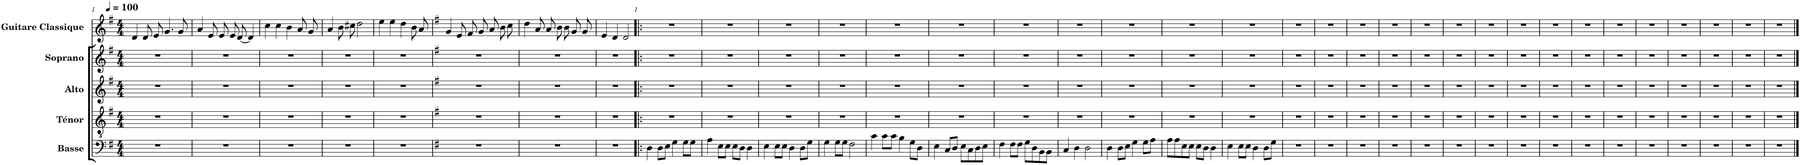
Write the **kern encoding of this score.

**kern	**kern	**kern	**kern	**kern
*part5	*part4	*part3	*part2	*part1
*staff5	*staff4	*staff3	*staff2	*staff1
*I"Basse	*I"Ténor	*I"Alto	*I"Soprano	*I"Guitare Classique
*I'B.	*I'T.	*I'A.	*I'S.	*I'Guit.
*clefF4	*clefGv2	*clefG2	*clefG2	*clefG2
*k[f#]	*k[f#]	*k[f#]	*k[f#]	*k[f#]
*M4/4	*M4/4	*M4/4	*M4/4	*M4/4
*MM100	*MM100	*MM100	*MM100	*MM100
=1	=1	=1	=1	=1
1r	1r	1r	1r	4d/
.	.	.	.	8d/L
.	.	.	.	8e/J
.	.	.	.	4.g/
.	.	.	.	8g/
=2	=2	=2	=2	=2
1r	1r	1r	1r	4a/
.	.	.	.	8e/L
.	.	.	.	8e/J
.	.	.	.	8e/L
.	.	.	.	[8d/J
.	.	.	.	4d/]
=3	=3	=3	=3	=3
1r	1r	1r	1r	4cc\
.	.	.	.	4cc\
.	.	.	.	4b\
.	.	.	.	8a/L
.	.	.	.	8g/J
=4	=4	=4	=4	=4
1r	1r	1r	1r	4a/
.	.	.	.	8b\L
.	.	.	.	8cc#X\J
.	.	.	.	2dd\
=5	=5	=5	=5	=5
1r	1r	1r	1r	4ee\
.	.	.	.	4ee\
.	.	.	.	4dd\
.	.	.	.	8b/L
.	.	.	.	8a/J
=6	=6	=6	=6	=6
*k[f#]	*k[f#]	*k[f#]	*k[f#]	*k[f#]
1r	1r	1r	1r	4g/
.	.	.	.	8e/L
.	.	.	.	8f#/J
.	.	.	.	8g/L
.	.	.	.	8a/J
.	.	.	.	8b\L
.	.	.	.	8cc\J
=7	=7	=7	=7	=7
1r	1r	1r	1r	4dd\
.	.	.	.	8a/L
.	.	.	.	8a/J
.	.	.	.	8b\L
.	.	.	.	8b\J
.	.	.	.	8g/L
.	.	.	.	8g/J
=8	=8	=8	=8	=8
1r	1r	1r	1r	4e/
.	.	.	.	4d/
.	.	.	.	2d/
=1!|:	=1!|:	=1!|:	=1!|:	=1!|:
4D\	1r	1r	1r	1r
8D\L	.	.	.	.
8E\J	.	.	.	.
4G\	.	.	.	.
8G\L	.	.	.	.
8G\J	.	.	.	.
=2	=2	=2	=2	=2
4A\	1r	1r	1r	1r
8E\L	.	.	.	.
8E\J	.	.	.	.
8E\L	.	.	.	.
8D\J	.	.	.	.
4D\	.	.	.	.
=3	=3	=3	=3	=3
4E\	1r	1r	1r	1r
8E\L	.	.	.	.
8E\J	.	.	.	.
4D\	.	.	.	.
8D\L	.	.	.	.
8G\J	.	.	.	.
=4	=4	=4	=4	=4
4G\	1r	1r	1r	1r
8G\L	.	.	.	.
8G\J	.	.	.	.
2F#\	.	.	.	.
=5	=5	=5	=5	=5
4c\	1r	1r	1r	1r
8c\L	.	.	.	.
8c\J	.	.	.	.
4B\	.	.	.	.
8G\L	.	.	.	.
8D\J	.	.	.	.
=6	=6	=6	=6	=6
4E\	1r	1r	1r	1r
8C/L	.	.	.	.
8D/J	.	.	.	.
8E\L	.	.	.	.
8C\	.	.	.	.
8D\	.	.	.	.
8E\J	.	.	.	.
=7	=7	=7	=7	=7
4F#\	1r	1r	1r	1r
8F#\L	.	.	.	.
8F#\J	.	.	.	.
8G\L	.	.	.	.
8D\	.	.	.	.
8BB\	.	.	.	.
8BB\J	.	.	.	.
=8	=8	=8	=8	=8
4C/	1r	1r	1r	1r
4D\	.	.	.	.
2D\	.	.	.	.
=9	=9	=9	=9	=9
4D\	1r	1r	1r	1r
8D\L	.	.	.	.
8E\J	.	.	.	.
4G\	.	.	.	.
8G\L	.	.	.	.
8A\J	.	.	.	.
=10	=10	=10	=10	=10
8A\L	1r	1r	1r	1r
8A\	.	.	.	.
8E\	.	.	.	.
8E\J	.	.	.	.
8E\L	.	.	.	.
8D\J	.	.	.	.
4D\	.	.	.	.
=11	=11	=11	=11	=11
4E\	1r	1r	1r	1r
8E\L	.	.	.	.
8E\J	.	.	.	.
4D\	.	.	.	.
8D\L	.	.	.	.
8G\J	.	.	.	.
=12	=12	=12	=12	=12
1r	1r	1r	1r	1r
=13	=13	=13	=13	=13
1r	1r	1r	1r	1r
=14	=14	=14	=14	=14
1r	1r	1r	1r	1r
=15	=15	=15	=15	=15
1r	1r	1r	1r	1r
=16	=16	=16	=16	=16
1r	1r	1r	1r	1r
=17	=17	=17	=17	=17
1r	1r	1r	1r	1r
=18	=18	=18	=18	=18
1r	1r	1r	1r	1r
=19	=19	=19	=19	=19
1r	1r	1r	1r	1r
=20	=20	=20	=20	=20
1r	1r	1r	1r	1r
=21	=21	=21	=21	=21
1r	1r	1r	1r	1r
=22	=22	=22	=22	=22
1r	1r	1r	1r	1r
=23	=23	=23	=23	=23
1r	1r	1r	1r	1r
=24	=24	=24	=24	=24
1r	1r	1r	1r	1r
=25	=25	=25	=25	=25
1r	1r	1r	1r	1r
=26	=26	=26	=26	=26
1r	1r	1r	1r	1r
=27	=27	=27	=27	=27
1r	1r	1r	1r	1r
==	==	==	==	==
*-	*-	*-	*-	*-
